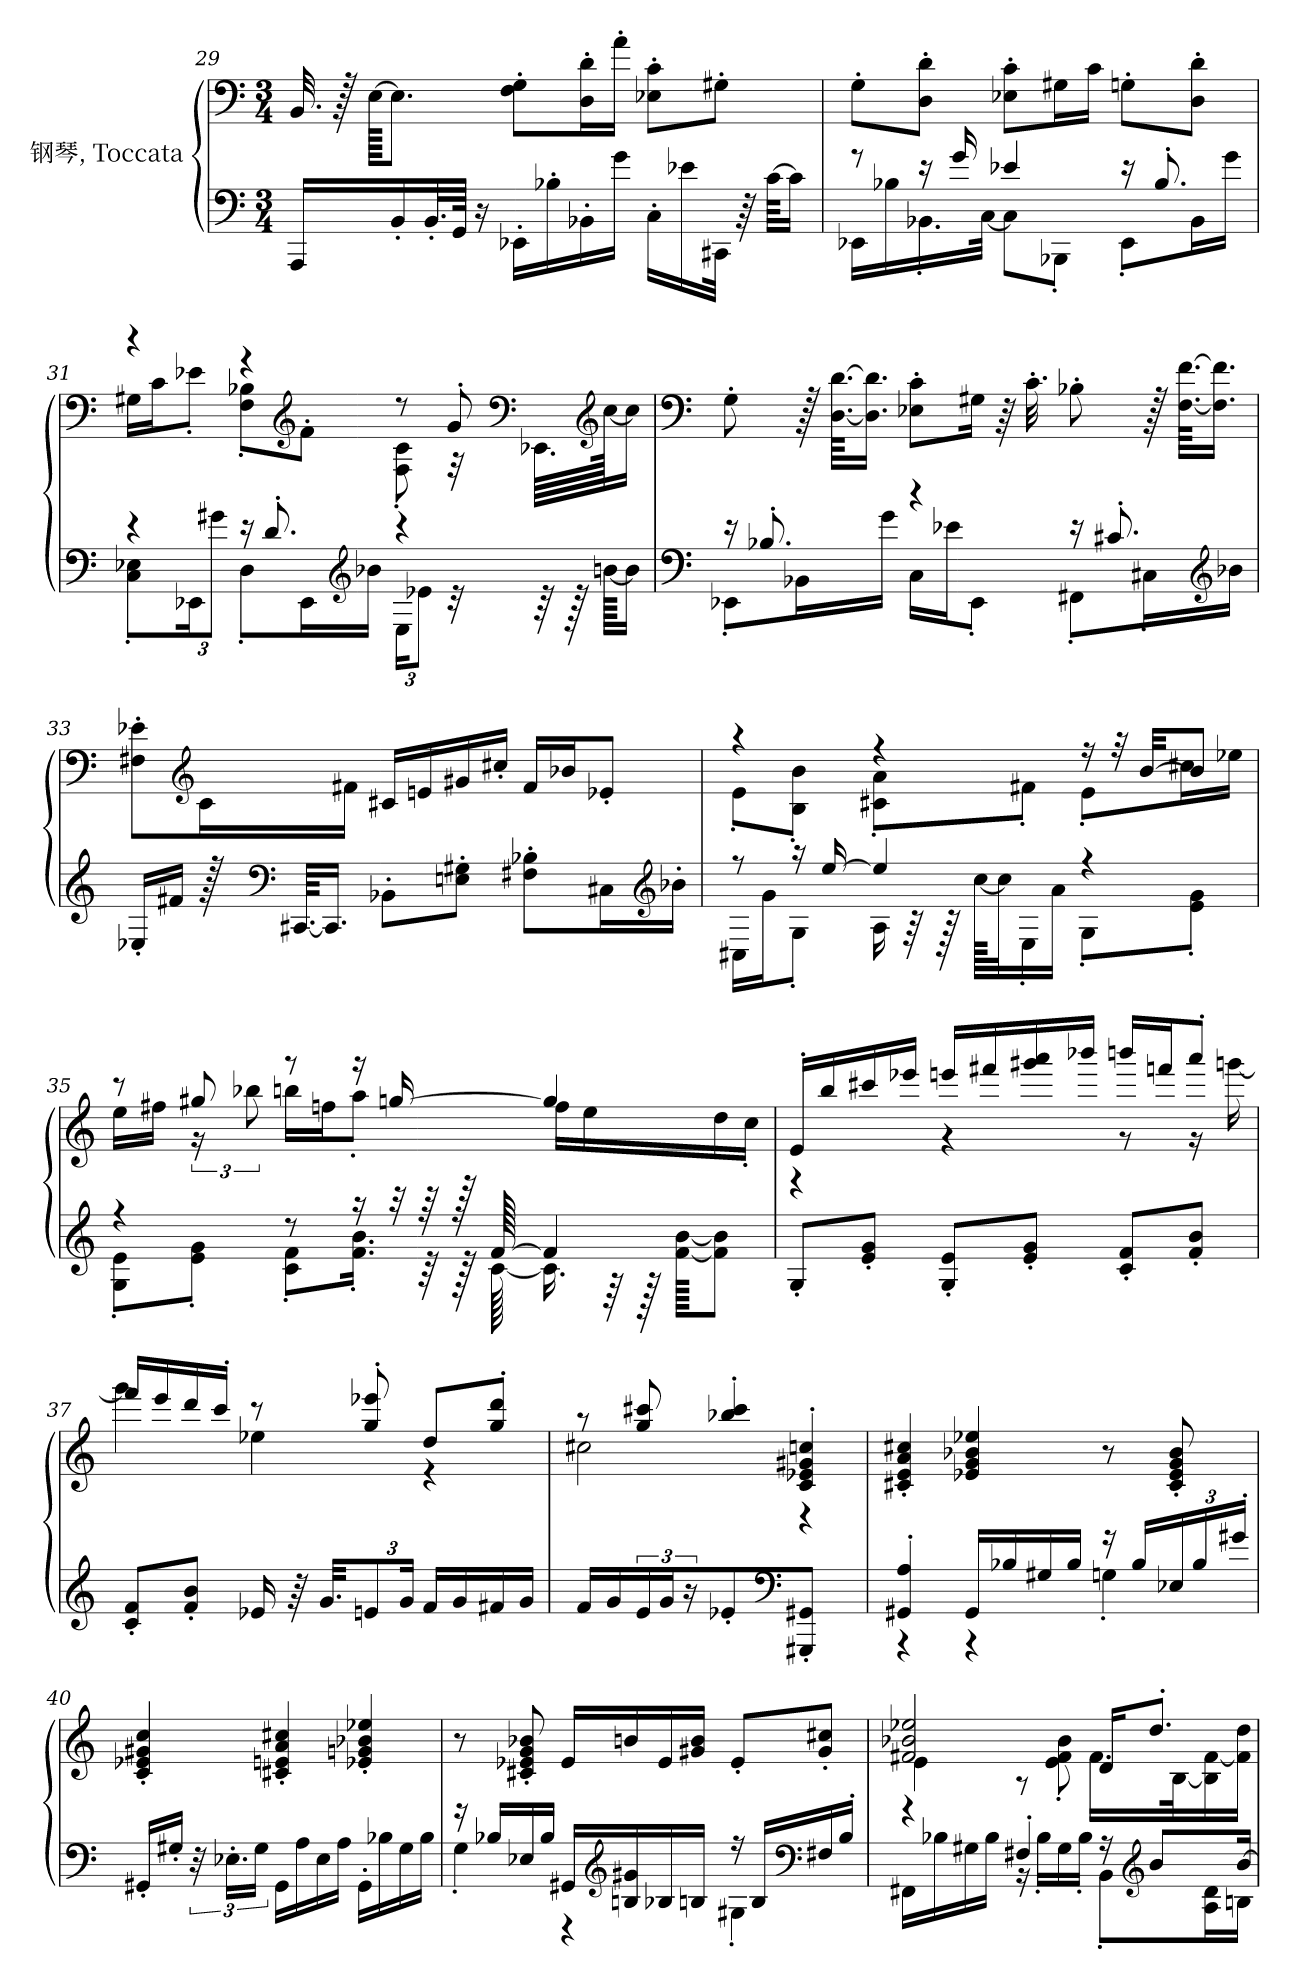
**kern	**kern
*part1	*part1
*staff2	*staff1
*I"钢琴, Toccata	*
*clefF4	*clefF4
*k[]	*k[]
*M3/4	*M3/4
=29	=29
16AAA/LL	32.BB/
.	128r
.	[128E\KKKKL
16BB'/	8.E\J]
32.BB'/L	.
64GG/JJJk	.
16r	.
16EE-X'\LL	8F\' 8G\'L
16B-X'\	.
16BB-X'\	16D\' 16d\'L
16g\JJ	16a'\JJ
16C'\LL	8E-X\' 8c\'L
16e-X\	.
32CC#X\JJk	8G#X'\J
64r	.
[64c\KKLL	.
16c\JJ]	.
!!LO:LB:g=z
=30	=30
*^	*
8r	16EE-X\LL	8G'\L
.	16B-X\	.
16r	16.BB-X'\	8D\' 8d\'J
16g/	.	.
.	[32C\JJk	.
4e-X/	8C\L]	8E-X\' 8c\'L
.	8BBB-X'\J	16G#X\L
.	.	16c\JJ
16r	8EE-'\L	8Gn'\L
8.B-'/	.	.
.	16BB-\L	8D\' 8d\'J
.	16g\JJ	.
=31	=31	=31
*	*	*^
4r	8C\' 8E-X\'L	4r	16G#X\LL
.	.	.	16c\J
*	*Xbrackettup	*	*
.	24EE-X\K	.	8e-X'\J
.	12g#X\J	.	.
16r	8D'\L	4r	8F\' 8B-X\'L
8.d'/	.	.	.
*	*	*clefG2	*
.	16EE-\L	.	8f'\J
*clefG2	*	*	*
.	16b-X\JJ	.	.
4r	24E-\KL	8r	8F\' 8c\'
.	12e-X\J	.	.
.	32r	8g'/	32r
*	*	*clefF4	*
.	64r	.	64.EE-X\LLLL
.	128r	.	.
*	*	*clefG2	*
.	[128bn\KKKLL	.	[128cc\JJK
.	16b\JJ]	.	16cc\JJ]
*	*	*v	*v
!!LO:LB:g=z
=32	=32	=32
*clefF4	*	*clefF4
16r	8EE-X'\L	8G'\
8.B-X'/	.	.
.	16BB-X\L	128r
.	.	[64.D\ [64.d\KKLL
.	.	16.D\] 16.d\]JJ
.	16g\JJ	.
4r	16C\LL	8E-X\' 8c\'L
.	16e-X\J	.
.	8EE-'\J	16G#X\Jk
.	.	64r
.	.	32.c'\
16r	8FF#X'\L	8B-X'\
8.c#X'/	.	.
.	16C#X'\L	128r
.	.	[64.F\ [64.f\KKLL
.	.	16.F\] 16.f\]JJ
*clefG2	*	*
.	16b-X\JJ	.
*v	*v	*
!!LO:PB:g=z
=33	=33
16E-X'/LL	8F#X\' 8e-X\'L
16f#X/JJ	.
*	*clefG2
128r	16c\L
*clefF4	*
[64.CC#X/KKLL	.
16.CC#/JJ]	.
.	16f#X\JJ
8BB-X'\L	16c#X/LL
.	16en/
8En\' 8G#X\'J	16g#X/
.	16cc#X'/JJ
8F#X\' 8B-X\'L	16f#/LL
.	16b-X/J
16C#X\L	8e-X'/J
*clefG2	*
16b-X'\JJ	.
!!LO:LB:g=z
=34	=34
*^	*^
8r	16C#X\LL	4r	8e'\L
.	16g\J	.	.
16r	8G'\J	.	8B\' 8b\'J
[16ee/	.	.	.
4ee/]	16A\	4r	8c#X\' 8a\'L
.	64r	.	.
.	128r	.	.
.	[128cc\KKLLL	.	.
.	32cc\J]	.	.
.	16E'\	.	8f#X'\J
.	16a\JJ	.	.
4r	8G'\L	16r	8e'\L
.	.	32r	.
.	.	[32b/KKL	.
.	8e\' 8g\'J	8b/J]	16cc#X\L
.	.	.	16ee-X\JJ
=35	=35	=35	=35
4r	8G\' 8e\'L	8r	16ee\LL
.	.	.	16ff#X\JJ
.	8e\' 8g\'J	8gg#X/	24r
.	.	.	12bb-X\
8r	8c\' 8f\'L	8r	16bbn\LL
.	.	.	16ffn\J
16r	16.f\' 16.b\'Jk	16r	8aa'\J
32r	.	[16ggn/	.
64r	64r	.	.
128r	128r	.	.
[128f/	[128c\	.	.
4f/]	16.c\]	4gg/]	16ff\LL
.	.	.	16ee\
.	64r	.	.
.	128r	.	.
.	[128f\ [128b\KKKKL	.	.
.	8f\] 8b\]J	.	16dd\
.	.	.	16cc'\JJ
*v	*v	*	*
!!LO:LB:g=z	!!
=36	=36	=36
8G'/L	16e'/LL	4r
.	16bb/	.
8e/' 8g/'J	16ccc#X/	.
.	16eee-X/JJ	.
8G/' 8e/'L	16eeen/LL	4r
.	16fff#X/	.
8e/' 8g/'J	16ggg#X/ 16aaa/	.
.	16bbb-X/JJ	.
8c/' 8f/'L	16bbbn/LL	8r
.	16fffn/J	.
8f/' 8b/'J	8aaa'/J	16r
.	.	[16gggn\
=37	=37	=37
8c/' 8f/'L	16fff/LL	4ggg\]
.	16eee/	.
8f/' 8b/'J	16ddd/	.
.	16ccc'/JJ	.
16e-X/	8r	4ee-X\
64r	.	.
32.g/KKL	.	.
12en/	8gg/' 8eee-X/'	.
24g/Jk	.	.
16f/LL	8dd/L	4r
16g/	.	.
16f#X/	8gg/' 8ddd/'J	.
16g/JJ	.	.
!!LO:LB:g=z	!!
=38	=38	=38
16f/LL	8r	2cc#X\
16g/	.	.
*brackettup	*	*
24e/	8gg/ 8ccc#X/	.
24g/JJ	.	.
24r	.	.
4e-X'/	4bb-X/' 4ccc#/'	.
*clefF4	*	*
4GGG#X/' 4GG#X/'	4c/' 4e-X/' 4g#X/' 4ccn/'	4r
*	*v	*v
=39	=39
*^	*
4GG#X/' 4A/'	4r	4c#X/' 4e/' 4a/' 4cc#X/'
16GG#/LL	4r	4e-X/ 4g/ 4b-X/ 4ee-X/
16B-X/	.	.
16G#X/	.	.
16B-/JJ	.	.
16r	4Gn'\	8r
16B-/LL	.	.
*Xbrackettup	*	*
24E-X/	.	8c#/' 8e-/' 8g/' 8b-/'
24B-/	.	.
24g#X'/JJ	.	.
*v	*v	*
=40	=40
16GG#X'/LL	4c/' 4e-X/' 4g#X/' 4cc/'
16G#X'/JJ	.
*brackettup	*
48r	.
24.E-X'\LL	.
24G#\JJ	.
16GG#\LL	4c#X/' 4en/' 4a/' 4cc#X/'
16A\	.
16E-\	.
16A\JJ	.
16GG#'\LL	4e-X/' 4gn/' 4b-X/' 4ee-X/'
16B-X\	.
16G#\	.
16B-\JJ	.
!!LO:LB:g=z
=41	=41
*^	*
16r	4G'\	8r
16B-X/LL	.	.
16E-X/	.	8c#X/' 8e-X/' 8g/' 8b-X/'
16B-/JJ	.	.
16GG#X/LL	4r	16e-/LL
*clefG2	*	*
16Bn/ 16g#X/	.	16bn/
16B-X/	.	16e-/
16Bn/JJ	.	16g#X/ 16b/JJ
16r	4G#X'\	8e-'/L
16B/LL	.	.
*clefF4	*	*
16F#X/	.	8g#/' 8cc#X/'J
16B'/JJ	.	.
=42	=42	=42
*	*	*^
4r	16FF#X\LL	2f#X/ 2b-X/ 2ee-X/	4e\
.	16B-X\	.	.
.	16G#X\	.	.
.	16B-\JJ	.	.
4F#X'/	16r	.	8r
.	16B-'\LL	.	.
.	16G#\	.	8e\' 8f#\' 8b-\'
.	16B-'\JJ	.	.
16r	8BB'\L	16d/KL	16.f#\LL
*clefG2	*	*	*
8b/L	.	8.dd'/J	.
.	.	.	[32B\K
.	16A\ 16d\L	.	16B\] [16f#\
[16b/Jk	16Bn\JJ	.	16f#\] 16dd\JJ
*v	*v	*	*
*	*v	*v
=	=
*-	*-
